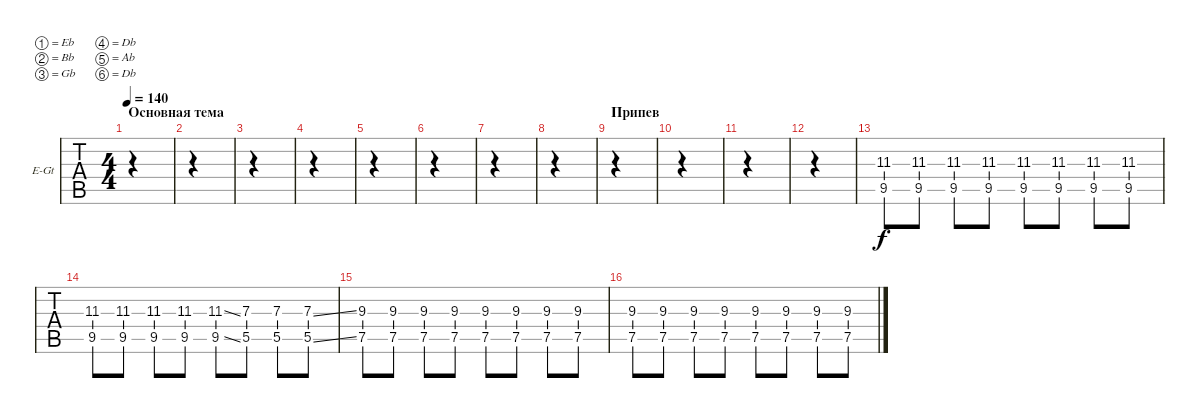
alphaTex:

\defaultSystemsLayout 4
\bracketExtendMode groupsimilarinstruments
\firstSystemTrackNameOrientation horizontal
\otherSystemsTrackNameOrientation horizontal
\track ("Electric Guitar" "E-Gt") {instrument distortionguitar}
\staff {tabs}
\tuning (Eb4 Bb3 Gb3 Db3 Ab2 Db2)
\ts (4 4)
\section ("" "Основная тема")
\tempo 140
\clef g2
\scale
0.333333
\ks c
|
\scale
0.333333 |
\scale
0.333333 |
\scale
0.333333 |
\scale
0.333333 |
\scale
0.333333 |
\scale
0.333333 |
\scale
0.333333 |
\section ("" "Припев")
\scale
0.333333 |
\scale
0.333333 |
\scale
0.333333 |
\scale
0.333333 |
\scale
0.333333 (9.5 11.3).8 (9.5 11.3).8 (9.5 11.3).8 (9.5 11.3).8 (9.5 11.3).8 (9.5 11.3).8 (9.5 11.3).8 (9.5 11.3).8 |
\scale
0.333333 (9.5 11.3).8 (9.5 11.3).8 (9.5 11.3).8 (9.5 11.3).8 (9.5{ss} 11.3{ss}).8 (5.5 7.3).8 (5.5 7.3).8 (5.5{ss} 7.3{ss}).8 |
\scale
0.333333 (7.5 9.3).8 (7.5 9.3).8 (7.5 9.3).8 (7.5 9.3).8 (7.5 9.3).8 (7.5 9.3).8 (7.5 9.3).8 (7.5 9.3).8 |
\scale
0.333333 (7.5 9.3).8 (7.5 9.3).8 (7.5 9.3).8 (7.5 9.3).8 (7.5 9.3).8 (7.5 9.3).8 (7.5 9.3).8 (7.5 9.3).8
